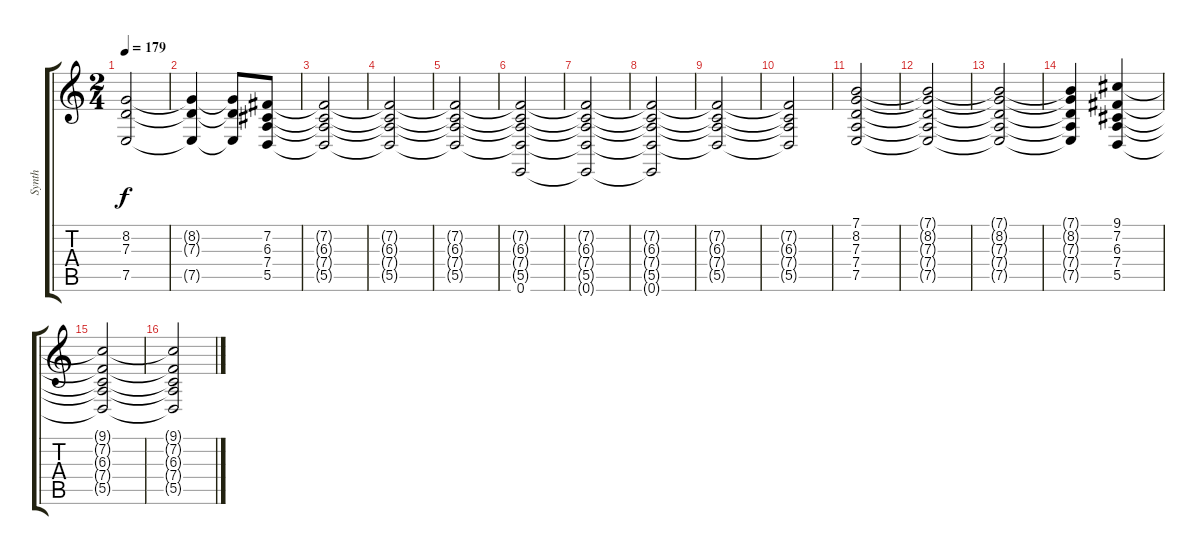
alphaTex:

\track ("Synth" "Synth") {instrument synthstrings1}
\staff {score tabs}
\tuning (E4 B3 G3 D3 A2 E2) {hide}
\ts (2 4)
\tempo 179
\clef g2
\ks c
(8.2{t} 7.3{t} 7.5{t}).2{dy f} |
(8.2{t} 7.3{t} 7.5{t}).4 (8.2{t} 7.3{t} 7.5{t}).8 (7.2 6.3 7.4 5.5).8 |
(7.2{t} 6.3{t} 7.4{t} 5.5{t}).2 |
(7.2{t} 6.3{t} 7.4{t} 5.5{t}).2 |
(7.2{t} 6.3{t} 7.4{t} 5.5{t}).2 |
(7.2{t} 6.3{t} 7.4{t} 5.5{t} 0.6).2 |
(7.2{t} 6.3{t} 7.4{t} 5.5{t} 0.6{t}).2 |
(7.2{t} 6.3{t} 7.4{t} 5.5{t} 0.6{t}).2 |
(7.2{t} 6.3{t} 7.4{t} 5.5{t}).2 |
(7.2{t} 6.3{t} 7.4{t} 5.5{t}).2 |
(7.1 8.2 7.3 7.4 7.5).2 |
(7.1{t} 8.2{t} 7.3{t} 7.4{t} 7.5{t}).2 |
(7.1{t} 8.2{t} 7.3{t} 7.4{t} 7.5{t}).2 |
(7.1{t} 8.2{t} 7.3{t} 7.4{t} 7.5{t}).4 (9.1 7.2 6.3 7.4 5.5).4 |
(9.1{t} 7.2{t} 6.3{t} 7.4{t} 5.5{t}).2 |
(9.1{t} 7.2{t} 6.3{t} 7.4{t} 5.5{t}).2
